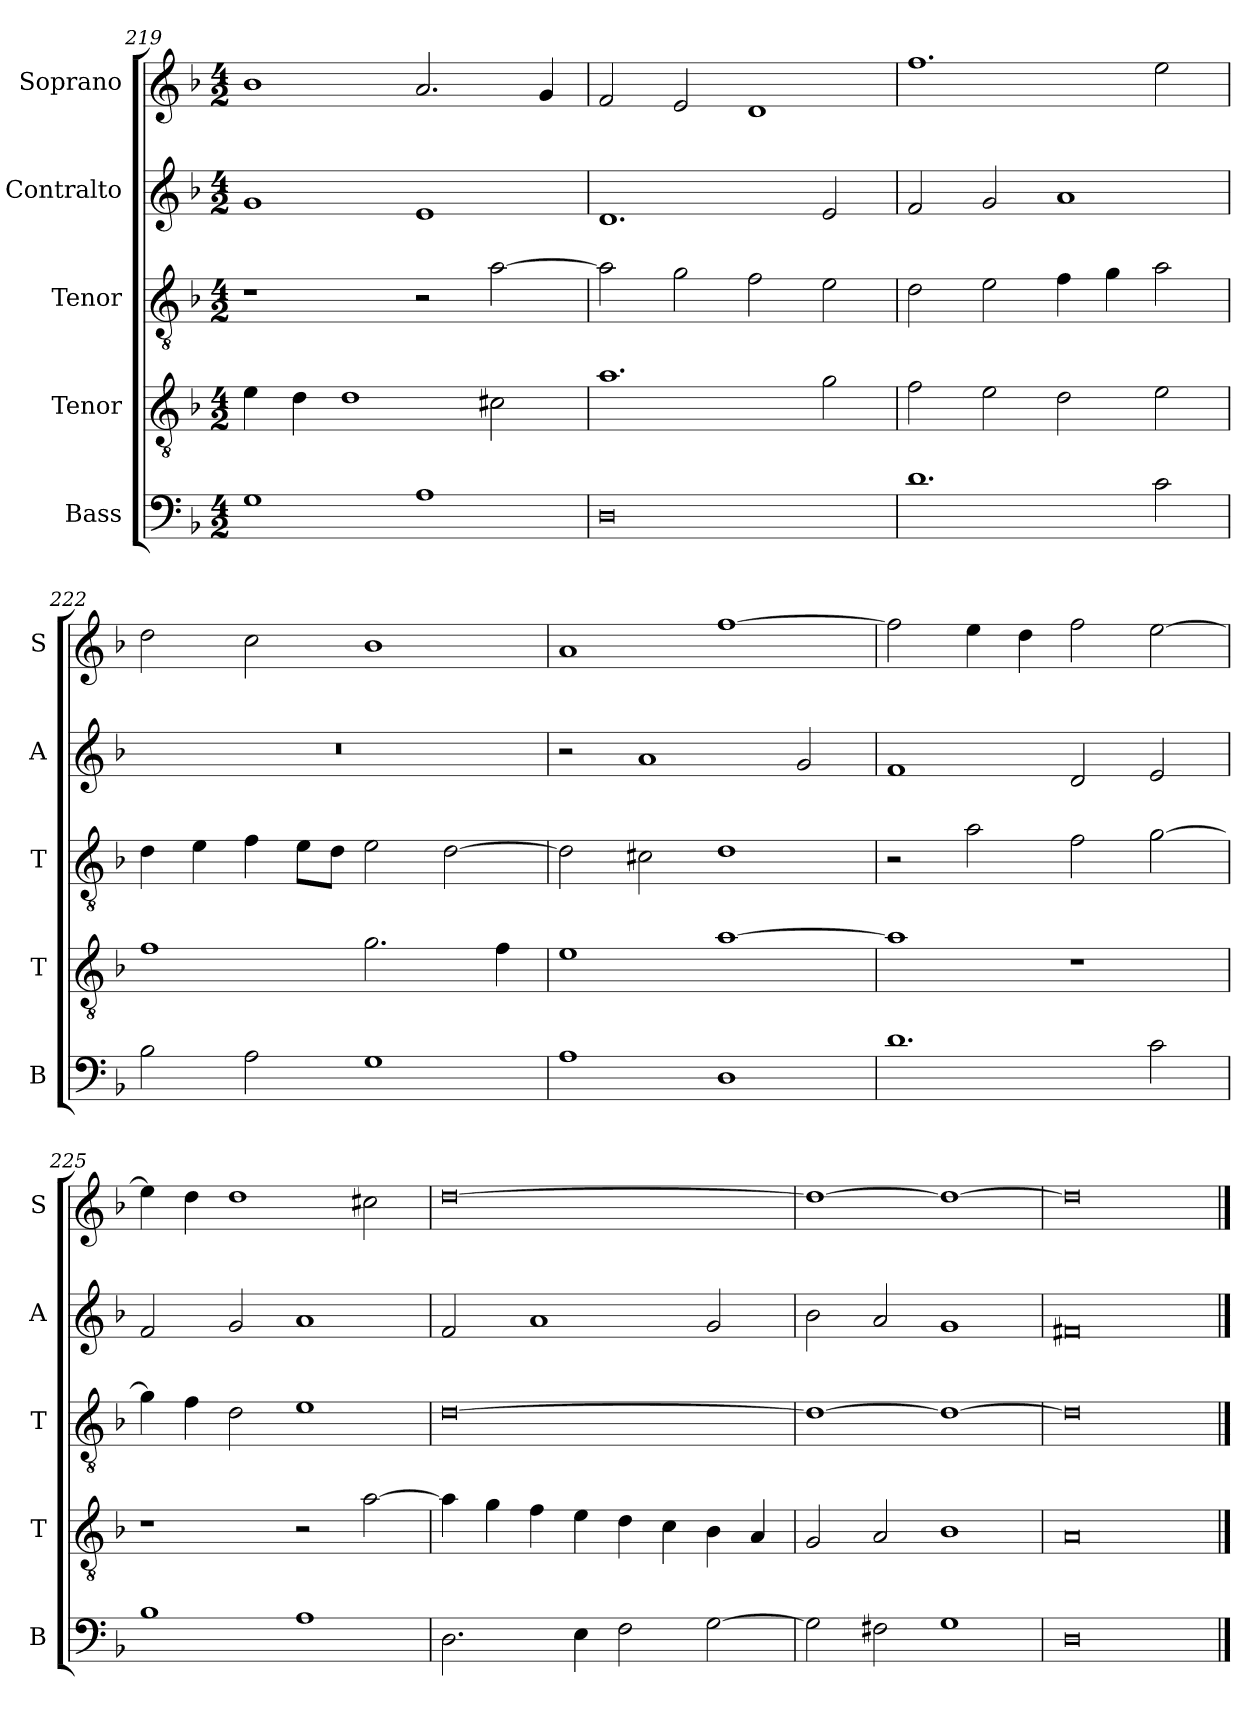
**kern	**kern	**kern	**kern	**kern
*part5	*part4	*part3	*part2	*part1
*staff5	*staff4	*staff3	*staff2	*staff1
*I"Bass	*I"Tenor	*I"Tenor	*I"Contralto	*I"Soprano
*I'B	*I'T	*I'T	*I'A	*I'S
*clefF4	*clefGv2	*clefGv2	*clefG2	*clefG2
*k[b-]	*k[b-]	*k[b-]	*k[b-]	*k[b-]
*D:aeo	*D:aeo	*D:aeo	*D:aeo	*D:aeo
*M4/2	*M4/2	*M4/2	*M4/2	*M4/2
=219	=219	=219	=219	=219
1G	4e	1r	1g	1b-
.	4d	.	.	.
.	1d	.	.	.
1A	.	2r	1e	2.a
.	2c#X	[2a	.	.
.	.	.	.	4g
=220	=220	=220	=220	=220
0D	1.a	2a]	1.d	2f
.	.	2g	.	2e
.	.	2f	.	1d
.	2g	2e	2e	.
=221	=221	=221	=221	=221
1.d	2f	2d	2f	1.ff
.	2e	2e	2g	.
.	2d	4f	1a	.
.	.	4g	.	.
2c	2e	2a	.	2ee
=222	=222	=222	=222	=222
2B-	1f	4d	0r	2dd
.	.	4e	.	.
2A	.	4f	.	2cc
.	.	8e\L	.	.
.	.	8d\J	.	.
1G	2.g	2e	.	1b-
.	.	[2d	.	.
.	4f	.	.	.
=223	=223	=223	=223	=223
1A	1e	2d]	2r	1a
.	.	2c#X	1a	.
1D	[1a	1d	.	[1ff
.	.	.	2g	.
=224	=224	=224	=224	=224
1.d	1a]	2r	1f	2ff]
.	.	2a	.	4ee
.	.	.	.	4dd
.	1r	2f	2d	2ff
2c	.	[2g	2e	[2ee
=225	=225	=225	=225	=225
1B-	1r	4g]	2f	4ee]
.	.	4f	.	4dd
.	.	2d	2g	1dd
1A	2r	1e	1a	.
.	[2a	.	.	2cc#X
=226	=226	=226	=226	=226
2.D	4a]	[0d	2f	[0dd
.	4g	.	.	.
.	4f	.	1a	.
4E	4e	.	.	.
2F	4d	.	.	.
.	4c	.	.	.
[2G	4B-	.	2g	.
.	4A	.	.	.
=227	=227	=227	=227	=227
2G]	2G	1d_	2b-	1dd_
2F#X	2A	.	2a	.
1G	1B-	1d_	1g	1dd_
=228	=228	=228	=228	=228
0D	0A	0d]	0f#X	0dd]
==	==	==	==	==
*-	*-	*-	*-	*-
